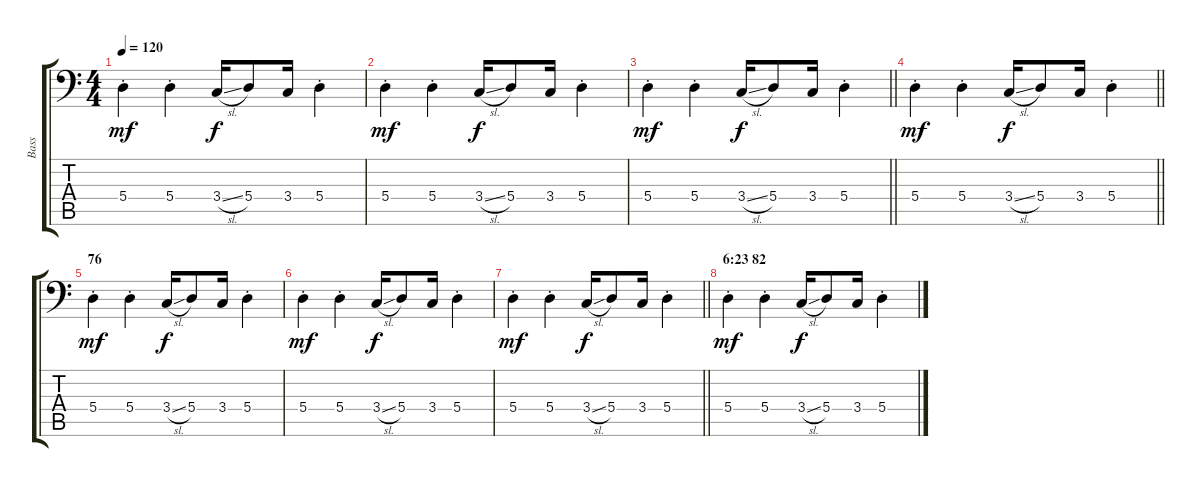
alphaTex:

\track ("Bass" "Bass") {instrument electricbassfinger}
\staff {score tabs}
\tuning (C3 G2 D2 A1 E1 B0) {hide}
\ts (4 4)
\tempo 120
\clef f4
\ks c
5.4{st}.4{dy mf} 5.4{st}.4 3.4{sl}.16{dy f} 5.4.8 3.4.16 5.4{st}.4 |
5.4{st}.4{dy mf} 5.4{st}.4 3.4{sl}.16{dy f} 5.4.8 3.4.16 5.4{st}.4 |
\barLineRight lightlight
5.4{st}.4{dy mf} 5.4{st}.4 3.4{sl}.16{dy f} 5.4.8 3.4.16 5.4{st}.4 |
\barLineRight lightlight
5.4{st}.4{dy mf} 5.4{st}.4 3.4{sl}.16{dy f} 5.4.8 3.4.16 5.4{st}.4 |
\section ("" "76")
5.4{st}.4{dy mf} 5.4{st}.4 3.4{sl}.16{dy f} 5.4.8 3.4.16 5.4{st}.4 |
5.4{st}.4{dy mf} 5.4{st}.4 3.4{sl}.16{dy f} 5.4.8 3.4.16 5.4{st}.4 |
\barLineRight lightlight
5.4{st}.4{dy mf} 5.4{st}.4 3.4{sl}.16{dy f} 5.4.8 3.4.16 5.4{st}.4 |
\section ("" "6:23 82")
5.4{st}.4{dy mf} 5.4{st}.4 3.4{sl}.16{dy f} 5.4.8 3.4.16 5.4{st}.4
